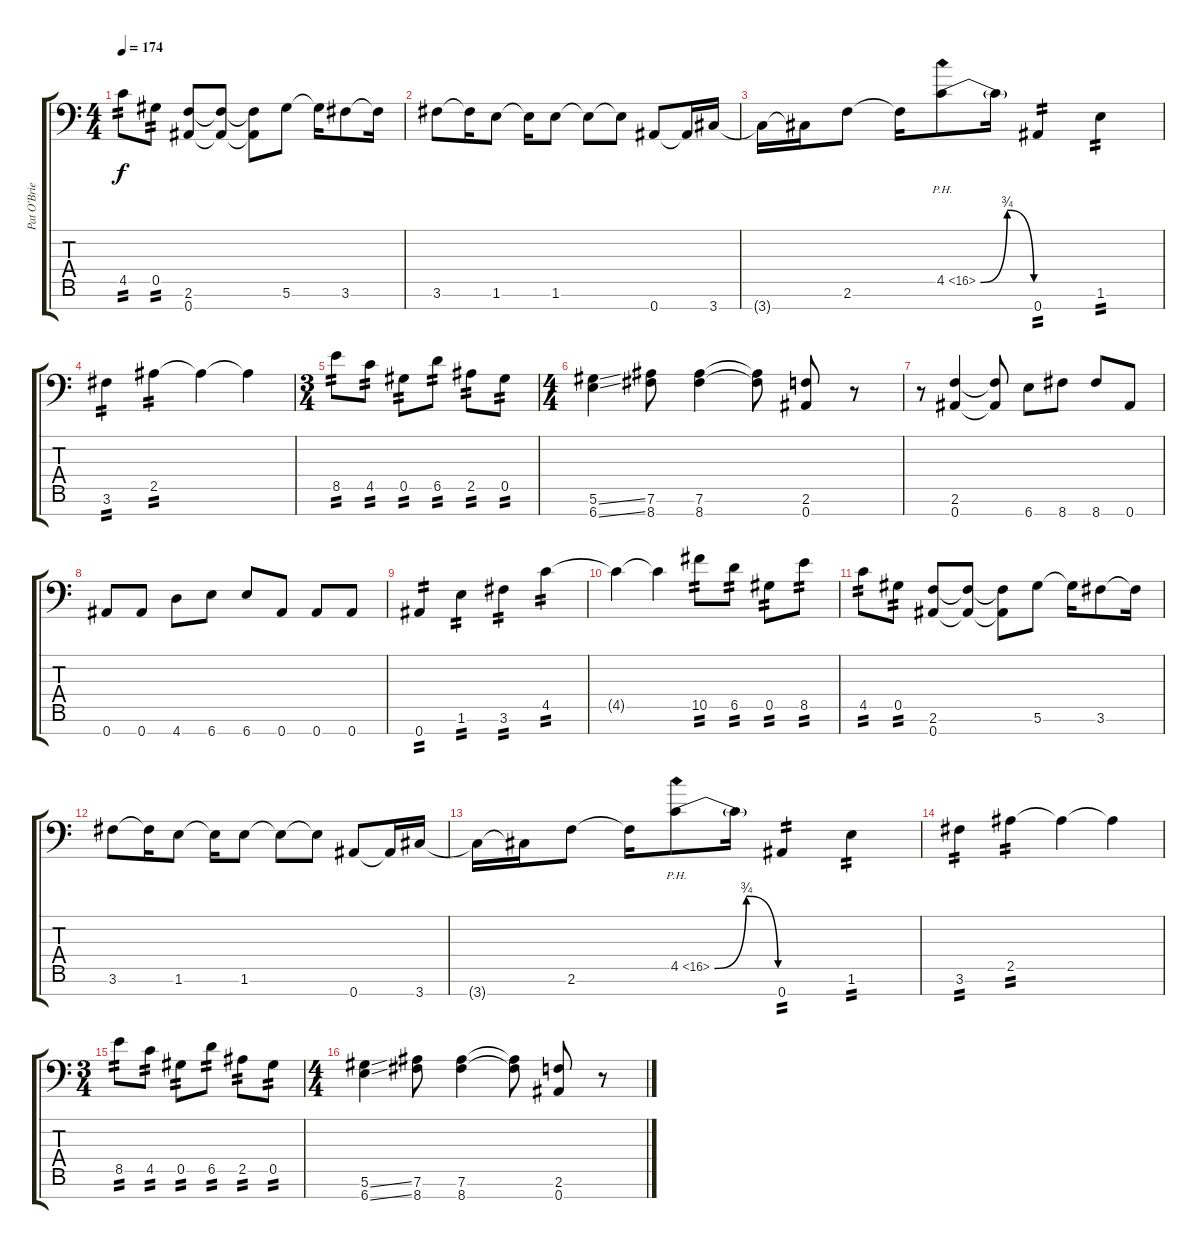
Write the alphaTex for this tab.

\track ("Pat O'Brien" "Pat O'Brie") {instrument distortionguitar}
\staff {score tabs}
\tuning (Eb4 Bb3 Gb3 Db3 Ab2 Eb2 Bb1) {hide}
\ts (4 4)
\tempo 174
\clef f4
\ks c
4.5.8{tp 2 dy f} 0.5.8{tp 2} (2.6 0.7).8 (2.6{t} 0.7{t}).8 (2.6{t} 0.7{t}).8 5.6.8 5.6{t}.16 3.6.8 3.6{t}.16 |
3.6.8 3.6{t}.16 1.6.8 1.6{t}.16 1.6.8 1.6{t}.8 1.6{t}.8 0.7.8 0.7{t}.16 3.7.16 |
3.7{t}.16 3.7{t}.16 2.6.8 2.6{t}.16 4.5{be (bendrelease 0 0 30 3 30 3 60 0) ph 12}.8 4.5{t}.16 0.7.4{tp 2} 1.6.4{tp 2} |
3.6.4{tp 2} 2.5.4{tp 2} 2.5{t}.4 2.5{t}.4 |
\ts (3 4)
8.5.8{tp 2} 4.5.8{tp 2} 0.5.8{tp 2} 6.5.8{tp 2} 2.5.8{tp 2} 0.5.8{tp 2} |
\ts (4 4)
(5.6{ss} 6.7{ss}).4 (7.6 8.7).8 (7.6 8.7).4 (7.6{t} 8.7{t}).8 (2.6 0.7).8 r.8 |
r.8 (2.6 0.7).4 (2.6{t} 0.7{t}).8 6.7.8 8.7.8 8.7.8 0.7.8 |
0.7.8 0.7.8 4.7.8 6.7.8 6.7.8 0.7.8 0.7.8 0.7.8 |
0.7.4{tp 2} 1.6.4{tp 2} 3.6.4{tp 2} 4.5.4{tp 2} |
4.5{t}.4 4.5{t}.4 10.5.8{tp 2} 6.5.8{tp 2} 0.5.8{tp 2} 8.5.8{tp 2} |
4.5.8{tp 2} 0.5.8{tp 2} (2.6 0.7).8 (2.6{t} 0.7{t}).8 (2.6{t} 0.7{t}).8 5.6.8 5.6{t}.16 3.6.8 3.6{t}.16 |
3.6.8 3.6{t}.16 1.6.8 1.6{t}.16 1.6.8 1.6{t}.8 1.6{t}.8 0.7.8 0.7{t}.16 3.7.16 |
3.7{t}.16 3.7{t}.16 2.6.8 2.6{t}.16 4.5{be (bendrelease 0 0 30 3 30 3 60 0) ph 12}.8 4.5{t}.16 0.7.4{tp 2} 1.6.4{tp 2} |
3.6.4{tp 2} 2.5.4{tp 2} 2.5{t}.4 2.5{t}.4 |
\ts (3 4)
8.5.8{tp 2} 4.5.8{tp 2} 0.5.8{tp 2} 6.5.8{tp 2} 2.5.8{tp 2} 0.5.8{tp 2} |
\ts (4 4)
(5.6{ss} 6.7{ss}).4 (7.6 8.7).8 (7.6 8.7).4 (7.6{t} 8.7{t}).8 (2.6 0.7).8 r.8
